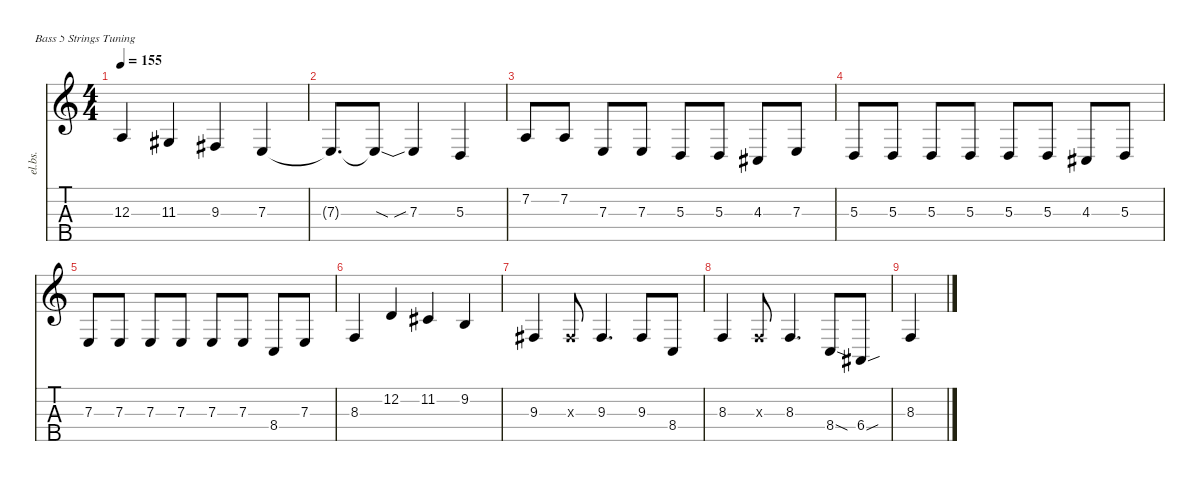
\defaultSystemsLayout 4
\hideDynamics
\bracketExtendMode nobrackets
\otherSystemsTrackNameOrientation horizontal
\track ("Electric Bass" "el.bs.") {instrument electricbassfinger}
\staff {score tabs}
\tuning (G2 D2 A1 E1 B0)
\ts (4 4)
\tempo 155
\clef g2
\ks c
12.3.4{dy mf beam Up} 11.3{acc #}.4{beam Up} 9.3{acc #}.4{beam Up} 7.3.4{beam Up} |
7.3{t}.8{d beam Up} 7.3{sod t}.8{beam Up} 7.3{sib}.4{beam Up} 5.3.4{beam Up} |
7.2.8{beam Up} 7.2.8{beam Up} 7.3.8{beam Up} 7.3.8{beam Up} 5.3.8{beam Up} 5.3.8{beam Up} 4.3{acc #}.8{beam Up} 7.3.8{beam Up} |
5.3.8{beam Up} 5.3.8{beam Up} 5.3.8{beam Up} 5.3.8{beam Up} 5.3.8{beam Up} 5.3.8{beam Up} 4.3{acc #}.8{beam Up} 5.3.8{beam Up} |
7.3.8{beam Up} 7.3.8{beam Up} 7.3.8{beam Up} 7.3.8{beam Up} 7.3.8{beam Up} 7.3.8{beam Up} 8.4.8{beam Up} 7.3.8{beam Up} |
8.3.4{beam Up} 12.2.4{beam Up} 11.2{acc #}.4{beam Up} 9.2.4{beam Up} |
9.3{acc #}.4{beam Up} 9.3{x acc #}.8{beam Up} 9.3{acc #}.4{d beam Up} 9.3{acc #}.8{beam Up} 8.4.8{beam Up} |
8.3.4{beam Up} 8.3{x}.8{beam Up} 8.3.4{d beam Up} 8.4{sod}.8{beam Up} 6.4{sou acc #}.8{beam Up} |
8.3.4{beam Up}
